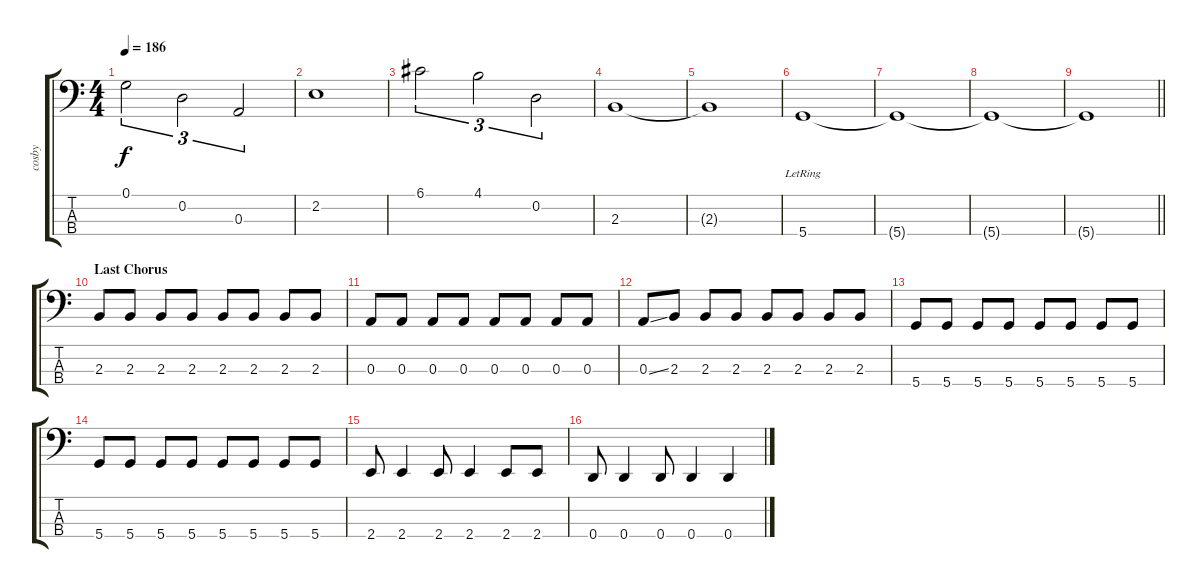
\track ("cosby" "cosby") {instrument electricbassfinger}
\staff {score tabs}
\tuning (G2 D2 A1 D1) {hide}
\ts (4 4)
\tempo 186
\clef f4
\ks c
0.1.2{tu (3 2) dy f} 0.2.2{tu (3 2)} 0.3.2{tu (3 2)} |
2.2.1 |
6.1.2{tu (3 2)} 4.1.2{tu (3 2)} 0.2.2{tu (3 2)} |
2.3.1 |
2.3{t}.1 |
5.4{lr}.1 |
5.4{t}.1 |
5.4{t}.1 |
\barLineRight lightlight
5.4{t}.1 |
\section ("" "Last Chorus")
2.3.8 2.3.8 2.3.8 2.3.8 2.3.8 2.3.8 2.3.8 2.3.8 |
0.3.8 0.3.8 0.3.8 0.3.8 0.3.8 0.3.8 0.3.8 0.3.8 |
0.3{ss}.8 2.3.8 2.3.8 2.3.8 2.3.8 2.3.8 2.3.8 2.3.8 |
5.4.8 5.4.8 5.4.8 5.4.8 5.4.8 5.4.8 5.4.8 5.4.8 |
5.4.8 5.4.8 5.4.8 5.4.8 5.4.8 5.4.8 5.4.8 5.4.8 |
2.4.8 2.4.4 2.4.8 2.4.4 2.4.8 2.4.8 |
0.4.8 0.4.4 0.4.8 0.4.4 0.4.4
